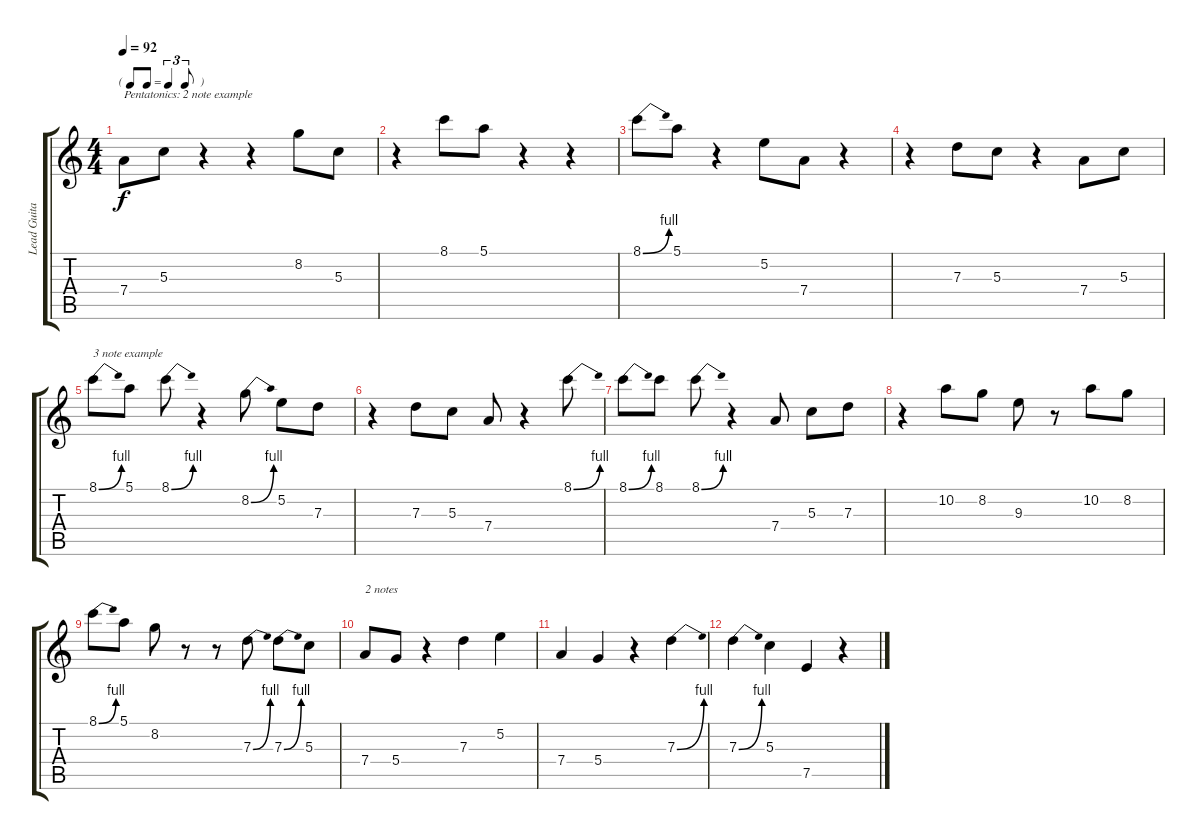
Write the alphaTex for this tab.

\track ("Lead Guitar" "Lead Guita") {instrument overdrivenguitar}
\staff {score tabs}
\tuning (E4 B3 G3 D3 A2 E2) {hide}
\ts (4 4)
\tf triplet8th
\tempo 92
\clef g2
\ks c
7.4.8{txt "Pentatonics: 2 note example" dy f instrument overdrivenguitar} 5.3.8 r.4 r.4 8.2.8 5.3.8 |
r.4 8.1.8 5.1.8 r.4 r.4 |
8.1{be (bend 0 0 60 4)}.8 5.1.8 r.4 5.2.8 7.4.8 r.4 |
r.4 7.3.8 5.3.8 r.4 7.4.8 5.3.8 |
8.1{be (bend 0 0 60 4)}.8{txt "3 note example"} 5.1.8 8.1{be (bend 0 0 60 4)}.8 r.4 8.2{be (bend 0 0 60 4)}.8 5.2.8 7.3.8 |
r.4 7.3.8 5.3.8 7.4.8 r.4 8.1{be (bend 0 0 60 4)}.8 |
8.1{be (bend 0 0 60 4)}.8 8.1.8 8.1{be (bend 0 0 60 4)}.8 r.4 7.4.8 5.3.8 7.3.8 |
r.4 10.2.8 8.2.8 9.3.8 r.8 10.2.8 8.2.8 |
8.1{be (bend 0 0 60 4)}.8 5.1.8 8.2.8 r.8 r.8 7.3{be (bend 0 0 60 4)}.8 7.3{be (bend 0 0 60 4)}.8 5.3.8 |
7.4.8{txt "2 notes"} 5.4.8 r.4 7.3.4 5.2.4 |
7.4.4 5.4.4 r.4 7.3{be (bend 0 0 60 4)}.4 |
7.3{be (bend 0 0 60 4)}.4 5.3.4 7.5.4 r.4
